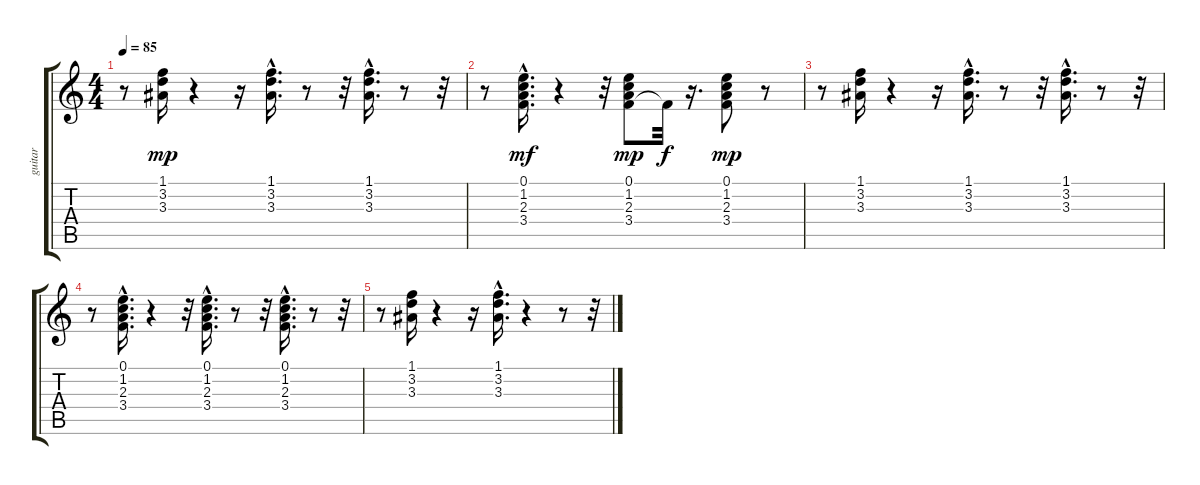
\track ("guitar" "guitar") {instrument acousticguitarsteel}
\staff {score tabs}
\tuning (E4 B3 G3 D3 A2 E2) {hide}
\ts (4 4)
\tempo 85
\clef g2
\ks c
r.8{dy mf} (1.1 3.2 3.3).16{dy mp} r.4 r.16 (1.1{hac} 3.2{hac} 3.3{hac}).16{d} r.8 r.32 (1.1{hac} 3.2 3.3).16{d} r.8 r.32 |
r.8 (0.1{hac} 1.2{hac} 2.3{hac} 3.4{hac}).16{d dy mf} r.4 r.32 (0.1 1.2 2.3 3.4).8{dy mp} 3.4{t}.32{dy f} r.16{d} (0.1 1.2 2.3 3.4).8{dy mp} r.8 |
r.8 (1.1 3.2 3.3).16 r.4 r.16 (1.1{hac} 3.2 3.3).16{d} r.8 r.32 (1.1{hac} 3.2{hac} 3.3).16{d} r.8 r.32 |
r.8 (0.1{hac} 1.2 2.3 3.4).16{d} r.4 r.32 (0.1{hac} 1.2{hac} 2.3{hac} 3.4{hac}).16{d} r.8 r.32 (0.1{hac} 1.2{hac} 2.3{hac} 3.4{hac}).16{d} r.8 r.32 |
r.8 (1.1 3.2 3.3).16 r.4 r.16 (1.1{hac} 3.2{hac} 3.3{hac}).16{d} r.4 r.8 r.32
